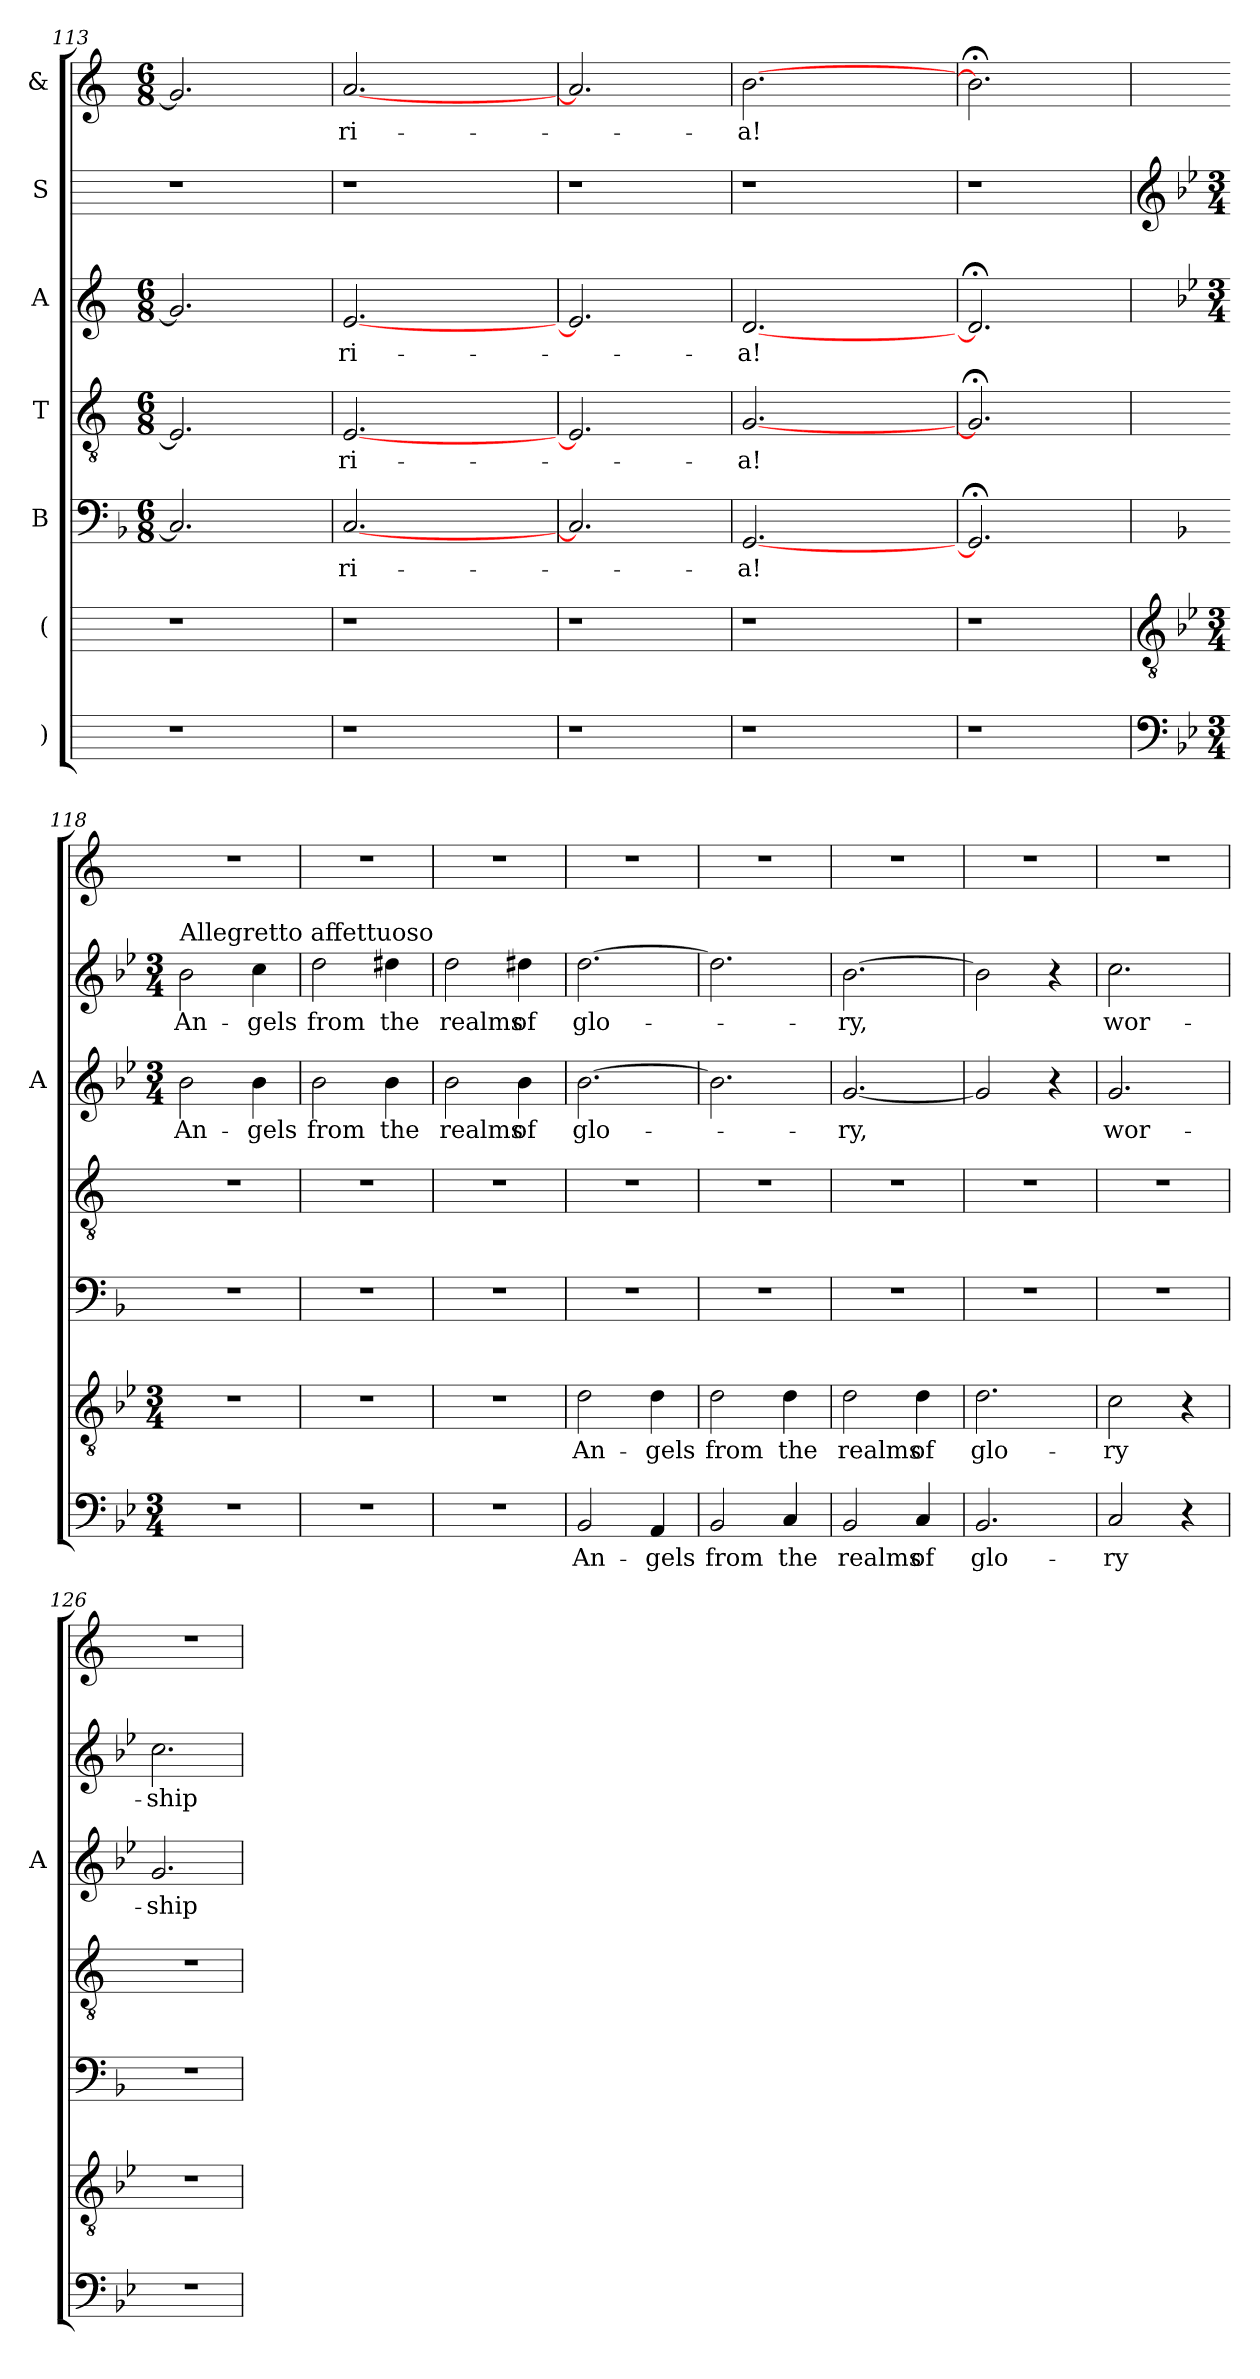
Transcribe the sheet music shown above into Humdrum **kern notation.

**kern	**text	**kern	**text	**kern	**text	**kern	**text	**kern	**text	**kern	**text	**kern	**text
*part7	*part7	*part6	*part6	*part5	*part5	*part4	*part4	*part3	*part3	*part2	*part2	*part1	*part1
*staff7	*staff7	*staff6	*staff6	*staff5	*staff5	*staff4	*staff4	*staff3	*staff3	*staff2	*staff2	*staff1	*staff1
*I")	*	*I"(	*	*I"B	*	*I"T	*	*I"A	*	*I"S	*	*I"&	*
*	*	*	*	*	*	*	*	*I'A	*	*	*	*	*
*	*	*	*	*clefF4	*	*clefGv2	*	*clefG2	*	*	*	*clefG2	*
*ITrd-3c-5	*	*ITrd-3c-5	*	*	*	*ITrd-3c-5	*	*ITrd-3c-5	*	*ITrd-3c-5	*	*ITrd-3c-5	*
*	*	*	*	*k[b-]	*	*	*	*	*	*	*	*	*
*	*	*	*	*F:	*	*	*	*	*	*	*	*	*
*	*	*	*	*M6/8	*	*M6/8	*	*M6/8	*	*	*	*M6/8	*
=113	=113	=113	=113	=113	=113	=113	=113	=113	=113	=113	=113	=113	=113
1r	.	1r	.	2.C/]	.	2.A/]	.	2.cc/]	.	1r	.	2.cc/]	.
.	.	.	.	4ryy	.	4ryy	.	4ryy	.	.	.	4ryy	.
=114	=114	=114	=114	=114	=114	=114	=114	=114	=114	=114	=114	=114	=114
!	!	!	!	!	!LO:LY:b:cj	!	!LO:LY:b:cj	!	!LO:LY:b:cj	!	!	!	!LO:LY:b:cj
1r	.	1r	.	[<2.C/	-ri-	[<2.A/	-ri-	[<2.a/	-ri-	1r	.	[<2.dd/	-ri-
.	.	.	.	4ryy	.	4ryy	.	4ryy	.	.	.	4ryy	.
=115	=115	=115	=115	=115	=115	=115	=115	=115	=115	=115	=115	=115	=115
1r	.	1r	.	2.C/]	.	2.A/]	.	2.a/]	.	1r	.	2.dd/]	.
.	.	.	.	4ryy	.	4ryy	.	4ryy	.	.	.	4ryy	.
=116	=116	=116	=116	=116	=116	=116	=116	=116	=116	=116	=116	=116	=116
!	!	!	!	!	!LO:LY:b:cj	!	!LO:LY:b:cj	!	!LO:LY:b:cj	!	!	!	!LO:LY:b:cj
1r	.	1r	.	[<2.GG/	-a!	[<2.c/	-a!	[<2.g/	-a!	1r	.	[>2.ee\	-a!
.	.	.	.	4ryy	.	4ryy	.	4ryy	.	.	.	4ryy	.
=117	=117	=117	=117	=117	=117	=117	=117	=117	=117	=117	=117	=117	=117
1r	.	1r	.	2.GG;</]	.	2.c;</]	.	2.g;</]	.	1r	.	2.ee;<\]	.
.	.	.	.	4ryy	.	4ryy	.	4ryy	.	.	.	4ryy	.
!!LO:PB:g=z
=118	=118!	=118	=118!	=118	=118!	=118	=118!	=118	=118!	=118	=118!	=118!	=118!
*clefF4	*	*clefGv2	*	*	*	*	*	*	*	*clefG2	*	*	*
*k[b-e-a-]	*	*k[b-e-a-]	*	*	*	*	*	*k[b-e-a-]	*	*k[b-e-a-]	*	*	*
*E-:	*	*E-:	*	*	*	*	*	*E-:	*	*E-:	*	*	*
*M3/4	*	*M3/4	*	*	*	*	*	*M3/4	*	*M3/4	*	*	*
!	!	!	!	!	!	!	!	!	!	!LO:TX:a:t=Allegretto affettuoso	!	!	!
!LO:N:vis=1	!	!LO:N:vis=1	!	!	!	!	!	!	!LO:LY:b:cj	!	!LO:LY:b:cj	!	!
2.r	.	2.r	.	2.r	.	2.r	.	2ee-\	An-	2ee-\	An-	2.r	.
!	!	!	!	!	!	!	!	!	!LO:LY:b:cj	!	!LO:LY:b:cj	!	!
.	.	.	.	.	.	.	.	4ee-\	-gels	4ff\	-gels	.	.
=119	=119	=119	=119	=119	=119	=119	=119	=119	=119	=119	=119	=119	=119
!LO:N:vis=1	!	!LO:N:vis=1	!	!	!	!	!	!	!LO:LY:b:cj	!	!LO:LY:b:cj	!	!
2.r	.	2.r	.	2.r	.	2.r	.	2ee-\	from	2gg\	from	2.r	.
!	!	!	!	!	!	!	!	!	!LO:LY:b:cj	!	!LO:LY:b:cj	!	!
.	.	.	.	.	.	.	.	4ee-\	the	4gg#\	the	.	.
=120	=120	=120	=120	=120	=120	=120	=120	=120	=120	=120	=120	=120	=120
!LO:N:vis=1	!	!LO:N:vis=1	!	!	!	!	!	!	!LO:LY:b:cj	!	!LO:LY:b:cj	!	!
2.r	.	2.r	.	2.r	.	2.r	.	2ee-\	realms	2gg\	realms	2.r	.
!	!	!	!	!	!	!	!	!	!LO:LY:b:cj	!	!LO:LY:b:cj	!	!
.	.	.	.	.	.	.	.	4ee-\	of	4gg#\	of	.	.
=121	=121	=121	=121	=121	=121	=121	=121	=121	=121	=121	=121	=121	=121
!	!LO:LY:b:cj	!	!LO:LY:b:cj	!	!	!	!	!	!LO:LY:b:cj	!	!LO:LY:b:cj	!	!
2E-/	An-	2g\	An-	2.r	.	2.r	.	[>2.ee-\	glo-	[>2.gg\	glo-	2.r	.
!	!LO:LY:b:cj	!	!LO:LY:b:cj	!	!	!	!	!	!	!	!	!	!
4D/	-gels	4g\	-gels	.	.	.	.	.	.	.	.	.	.
=122	=122	=122	=122	=122	=122	=122	=122	=122	=122	=122	=122	=122	=122
!	!LO:LY:b:cj	!	!LO:LY:b:cj	!	!	!	!	!	!	!	!	!	!
2E-/	from	2g\	from	2.r	.	2.r	.	2.ee-\]	.	2.gg\]	.	2.r	.
!	!LO:LY:b:cj	!	!LO:LY:b:cj	!	!	!	!	!	!	!	!	!	!
4F/	the	4g\	the	.	.	.	.	.	.	.	.	.	.
=123	=123	=123	=123	=123	=123	=123	=123	=123	=123	=123	=123	=123	=123
!	!LO:LY:b:cj	!	!LO:LY:b:cj	!	!	!	!	!	!LO:LY:b:cj	!	!LO:LY:b:cj	!	!
2E-/	realms	2g\	realms	2.r	.	2.r	.	[<2.cc/	-ry,	[>2.ee-\	-ry,	2.r	.
!	!LO:LY:b:cj	!	!LO:LY:b:cj	!	!	!	!	!	!	!	!	!	!
4F/	of	4g\	of	.	.	.	.	.	.	.	.	.	.
=124	=124	=124	=124	=124	=124	=124	=124	=124	=124	=124	=124	=124	=124
!	!LO:LY:b:cj	!	!LO:LY:b:cj	!	!	!	!	!	!	!	!	!	!
2.E-/	glo-	2.g\	glo-	2.r	.	2.r	.	2cc/]	.	2ee-\]	.	2.r	.
.	.	.	.	.	.	.	.	4r	.	4r	.	.	.
=125	=125	=125	=125	=125	=125	=125	=125	=125	=125	=125	=125	=125	=125
!	!LO:LY:b:cj	!	!LO:LY:b:cj	!	!	!	!	!	!LO:LY:b:cj	!	!LO:LY:b:cj	!	!
2F/	-ry	2f\	-ry	2.r	.	2.r	.	2.cc/	wor-	2.ff\	wor-	2.r	.
4r	.	4r	.	.	.	.	.	.	.	.	.	.	.
=126	=126	=126	=126	=126	=126	=126	=126	=126	=126	=126	=126	=126	=126
!LO:N:vis=1	!	!LO:N:vis=1	!	!	!	!	!	!	!LO:LY:b:cj	!	!LO:LY:b:cj	!	!
2.r	.	2.r	.	2.r	.	2.r	.	2.cc/	-ship	2.ff\	-ship	2.r	.
=	=	=	=	=	=	=	=	=	=	=	=	=	=
*-	*-	*-	*-	*-	*-	*-	*-	*-	*-	*-	*-	*-	*-
